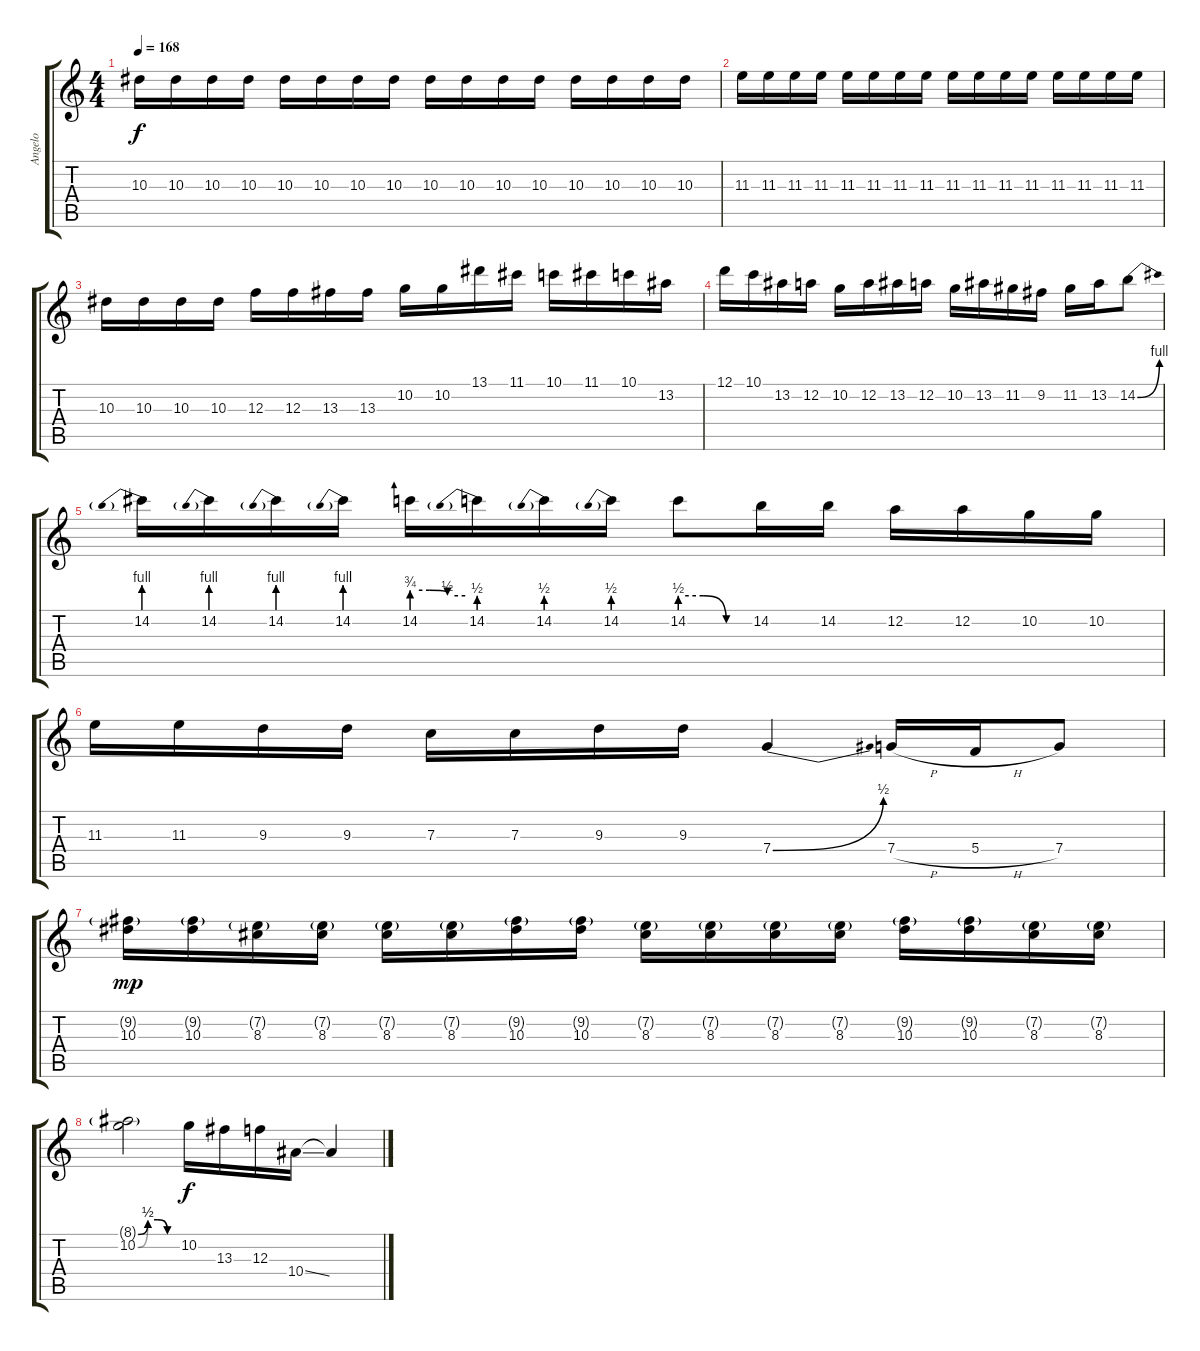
\track ("Angelo" "Angelo") {instrument distortionguitar}
\staff {score tabs}
\tuning (D4 A3 F3 C3 G2 D2) {hide}
\ts (4 4)
\tempo 168
\clef g2
\ks c
10.3.16{dy f} 10.3.16 10.3.16 10.3.16 10.3.16 10.3.16 10.3.16 10.3.16 10.3.16 10.3.16 10.3.16 10.3.16 10.3.16 10.3.16 10.3.16 10.3.16 |
11.3.16 11.3.16 11.3.16 11.3.16 11.3.16 11.3.16 11.3.16 11.3.16 11.3.16 11.3.16 11.3.16 11.3.16 11.3.16 11.3.16 11.3.16 11.3.16 |
10.3.16 10.3.16 10.3.16 10.3.16 12.3.16 12.3.16 13.3.16 13.3.16 10.2.16 10.2.16 13.1.16 11.1.16 10.1.16 11.1.16 10.1.16 13.2.16 |
12.1.16 10.1.16 13.2.16 12.2.16 10.2.16 12.2.16 13.2.16 12.2.16 10.2.16 13.2.16 11.2.16 9.2.16 11.2.16 13.2.16 14.2{be (bend 0 0 60 4)}.8 |
14.2{be (prebend 0 4 60 4)}.16 14.2{be (prebend 0 4 60 4)}.16 14.2{be (prebend 0 4 60 4)}.16 14.2{be (prebend 0 4 60 4)}.16 14.2{be (custom 0 3 20 3 40 2 60 2)}.16 14.2{be (prebend 0 2 60 2)}.16 14.2{be (prebend 0 2 60 2)}.16 14.2{be (prebend 0 2 60 2)}.16 14.2{be (custom 0 2 20 2 40 0 60 0)}.8 14.2.16 14.2.16 12.2.16 12.2.16 10.2.16 10.2.16 |
11.3.16 11.3.16 9.3.16 9.3.16 7.3.16 7.3.16 9.3.16 9.3.16 7.4{be (bend 0 0 60 2)}.4 7.4{h}.16 5.4{h}.16 7.4.8 |
(9.2{g} 10.3).16{dy mp} (9.2{g} 10.3).16 (7.2{g} 8.3).16 (7.2{g} 8.3).16 (7.2{g} 8.3).16 (7.2{g} 8.3).16 (9.2{g} 10.3).16 (9.2{g} 10.3).16 (7.2{g} 8.3).16 (7.2{g} 8.3).16 (7.2{g} 8.3).16 (7.2{g} 8.3).16 (9.2{g} 10.3).16 (9.2{g} 10.3).16 (7.2{g} 8.3).16 (7.2{g} 8.3).16 |
(8.1{be (custom 0 0 15 2 30 2 45 0 60 0) g} 10.2{be (custom 0 0 15 2 30 2 45 0 60 0)}).2 10.2.16{dy f} 13.3.16 12.3.16 10.4{ss}.16 10.4{t}.4
